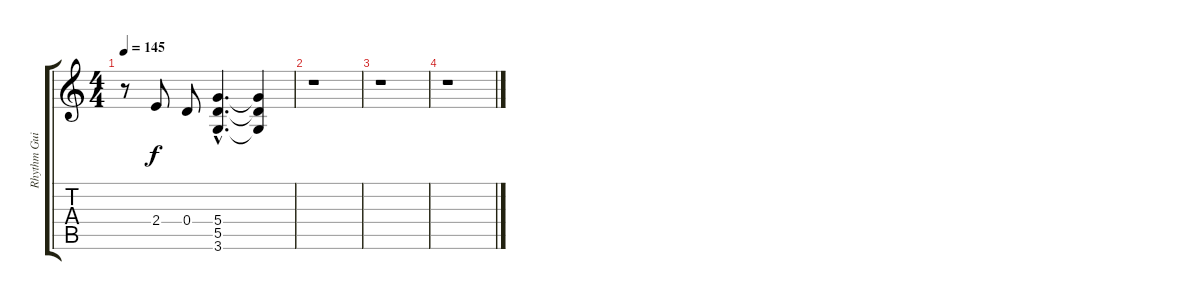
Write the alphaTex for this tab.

\track ("Rhythm Guitar" "Rhythm Gui") {instrument distortionguitar}
\staff {score tabs}
\tuning (E4 B3 G3 D3 A2 E2) {hide}
\ts (4 4)
\tempo 145
\clef g2
\ks c
r.8{dy f} 2.4.8 0.4.8 (5.4{hac} 5.5{hac} 3.6{hac}).4{d} (5.4{t} 5.5{t} 3.6{t}).4{volume 15 balance 5} |
r.1{volume 15 balance 7} |
r.1 |
r.1
